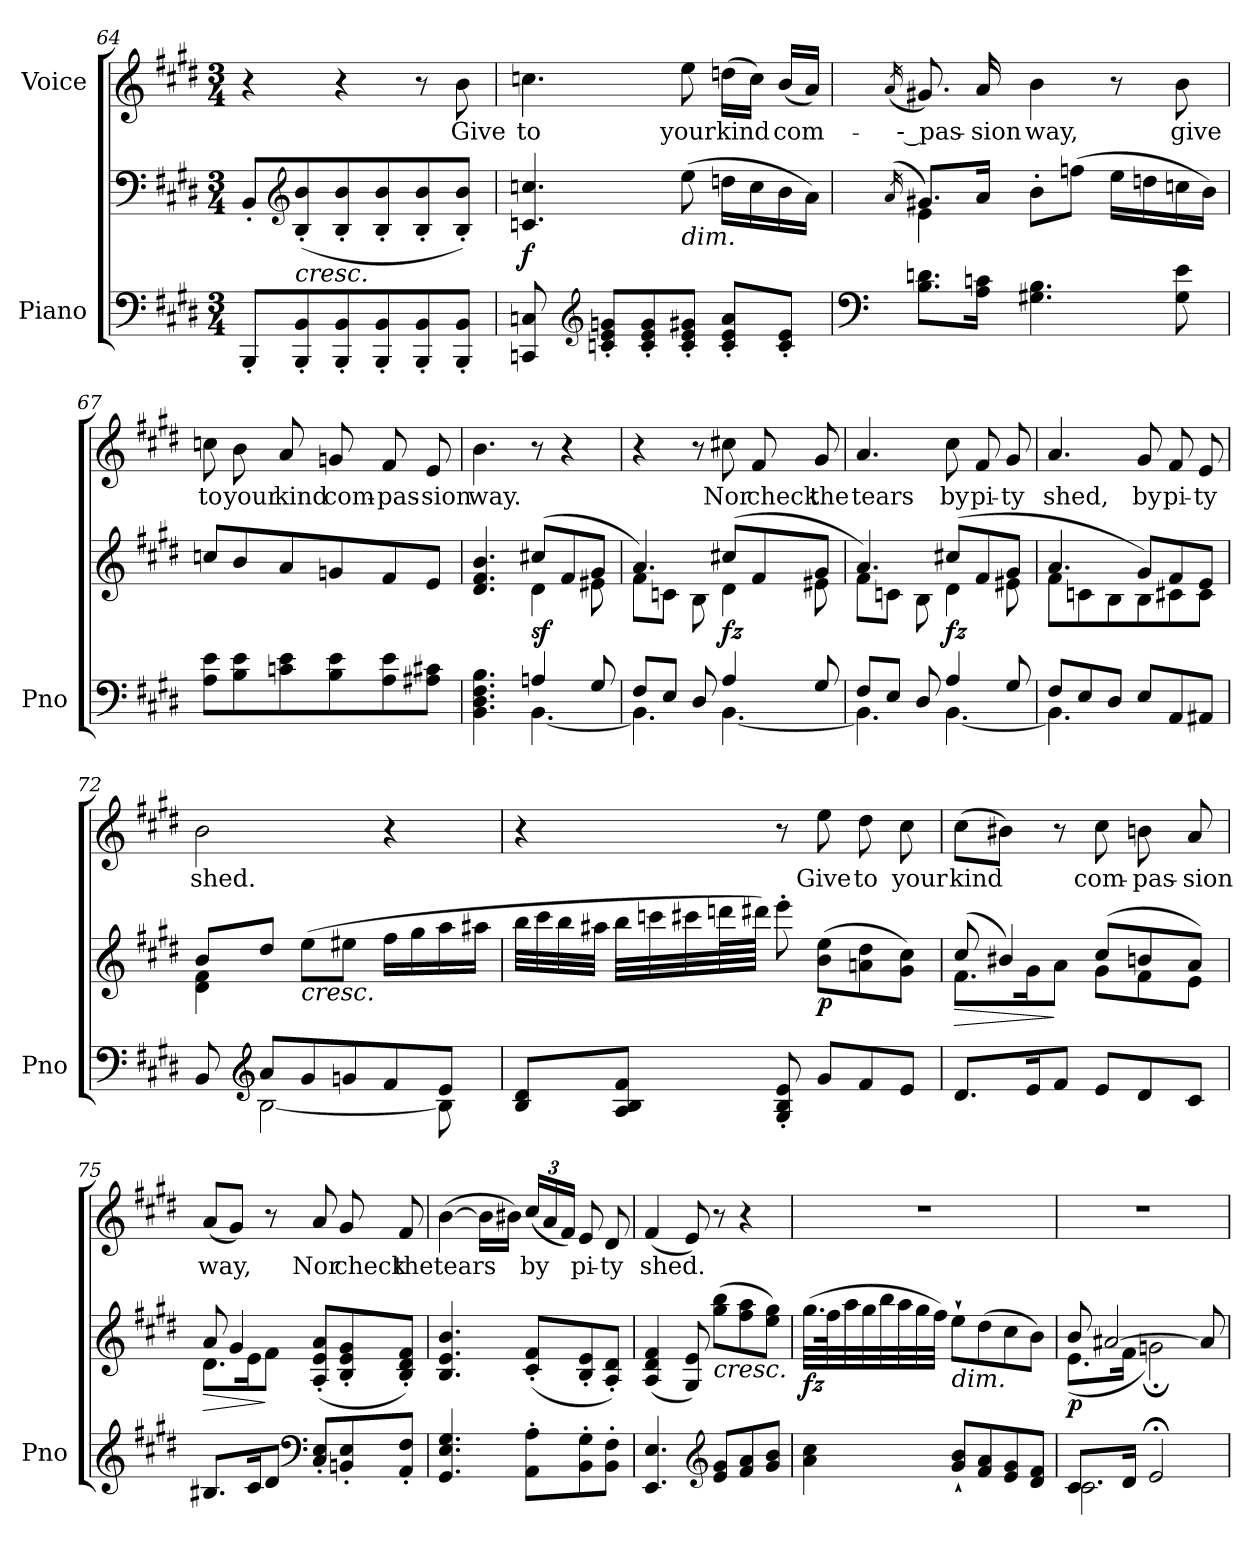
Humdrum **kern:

**kern	**kern	**dynam	**kern	**text
*part2	*part2	*part2	*part1	*part1
*staff3	*staff2	*staff2/3	*staff1	*staff1
*I"Piano	*	*	*I"Voice	*
*I'Pno	*	*	*	*
*clefF4	*clefF4	*	*clefG2	*
*k[f#c#g#d#]	*k[f#c#g#d#]	*	*k[f#c#g#d#]	*
*M3/4	*M3/4	*	*M3/4	*
=64	=64	=64	=64	=64
8BBB'/L	8BB'/L	.	4r	.
*	*clefG2	*	*	*
!	!LO:TX:b:i:t=cresc.	!	!	!
8BBB/' 8BB/'	(8B/' 8b/'	.	.	.
8BBB/' 8BB/'	8B/' 8b/'	.	4r	.
8BBB/' 8BB/'	8B/' 8b/'	.	.	.
8BBB/' 8BB/'	8B/' 8b/'	.	8r	.
8BBB/' 8BB/'J	8B/' 8b/'J)	.	8b\	Give
=65	=65	=65	=65	=65
!	!	!LO:DY:b	!	!
8CCn/ 8Cn/	4.cn/ 4.ccn/	f	4.ccn\	to
*clefG2	*	*	*	*
8cn/' 8e/' 8gn/'L	.	.	.	.
8c/' 8e/' 8g/'	.	.	.	.
!	!LO:TX:b:i:t=dim.	!	!	!
8c/' 8e/' 8g#X/'J	(8ee\	.	8ee\	your
8c/' 8e/' 8a/'L	16ddn\LL	.	(16ddn\LL	kind
.	16cc\	.	16cc\JJ)	.
8c/' 8e/'J	16b\	.	(16b/LL	com-
.	16a\JJ)	.	16a/JJ)	.
=66	=66	=66	=66	=66
*clefF4	*	*	*	*
.	(>16qa/	.	(16qa/	.
*	*^	*	*	*
8.B\ 8.dn\L	8.g#X/L)	4e\	.	8.g#X/)	-- pas-
16A\ 16cn\Jk	16a/Jk	.	.	16a/	-sion
4.G#X\ 4.B\	8b'\L	2ryy	.	4b\	way,
.	(8ffn\J	.	.	.	.
.	16ee\LL	.	.	8r	.
.	16ddn\	.	.	.	.
8G#\ 8e\	16ccn\	.	.	8b\	give
.	16b\JJ)	.	.	.	.
*	*v	*v	*	*	*
=67	=67	=67	=67	=67
8A\ 8e\L	8ccn/L	.	8ccn\	to
8B\ 8e\	8b/	.	8b\	your
8cn\ 8e\	8a/	.	8a/	kind
8B\ 8e\	8gn/	.	8gn/	com-
8A\ 8e\	8f#/	.	8f#/	-pas-
8A#X\ 8c#X\J	8e/J	.	8e/	-sion
=68	=68	=68	=68	=68
*^	*^	*	*	*
4.BB\ 4.D#\ 4.F#\ 4.B\	4.ryy	4.d#/ 4.f#/ 4.b/	4.ryy	.	4.b\	way.
!	!	!	!	!LO:DY:b	!	!
4An/	[4.BB\	(8cc#X/L	4d#\	sf	8r	.
.	.	8f#/	.	.	4r	.
8G#/	.	8g#/J	8e#X\	.	.	.
=69	=69	=69	=69	=69	=69	=69
8F#/L	4.BB\]	4.a/)	8f#\L	.	4r	.
8E/J	.	.	8cn\J	.	.	.
8D#/	.	.	8B\	.	8r	.
!	!	!	!	!LO:DY:b	!	!
4A/	[4.BB\	(8cc#X/L	4d#\	fz	8cc#X\	Nor
.	.	8f#/	.	.	8f#/	check
8G#/	.	8g#/J	8e#X\	.	8g#/	the
=70	=70	=70	=70	=70	=70	=70
8F#/L	4.BB\]	4.a/)	8f#\L	.	4.a/	tears
8E/J	.	.	8cn\J	.	.	.
8D#/	.	.	8B\	.	.	.
!	!	!	!	!LO:DY:b	!	!
4A/	[4.BB\	(8cc#X/L	4d#\	fz	8cc#\	by
.	.	8f#/	.	.	8f#/	pi-
8G#/	.	8g#/J	8e#X\	.	8g#/	-ty
=71	=71	=71	=71	=71	=71	=71
8F#/L	4.BB\]	4.a/	8f#\L	.	4.a/	shed,
8E/	.	.	8cn\	.	.	.
8D#/J	.	.	8B\	.	.	.
8E/L	4.ryy	8g#/L)	8B\	.	8g#/	by
8AA/	.	8f#/	8c#X\	.	8f#/	pi-
8AA#X/J	.	8e/J	8c#\J	.	8e/	-ty
=72	=72	=72	=72	=72	=72	=72
8BB/	8ryy	8b/L	4d#\ 4f#\	.	2b\	shed.
*clefG2	*	*	*	*	*	*
8a/L	[2B\	8dd#/J	.	.	.	.
!	!	!LO:TX:b:i:t=cresc.	!	!	!	!
8g#/	.	(8ee\L	2ryy	.	.	.
8gn/	.	8ee#X\J	.	.	.	.
8f#/	.	16ff#\LL	.	.	4r	.
.	.	16gg#\	.	.	.	.
8e/J	8B\]	16aa\	.	.	.	.
.	.	16aa#X\JJ	.	.	.	.
*v	*v	*	*	*	*	*
*	*v	*v	*	*	*
=73	=73	=73	=73	=73
8B/ 8d#/L	32bb\LLL	.	4r	.
.	32ccc#\	.	.	.
.	32bb\	.	.	.
.	32aa#X\JJJ	.	.	.
8A/ 8B/ 8f#/J	32bb\LLL	.	.	.
.	32cccn\	.	.	.
.	32ccc#X\	.	.	.
.	64dddn\L	.	.	.
.	64ddd#X\JJJJ)	.	.	.
8G#/' 8B/' 8e/'	8eee'\	.	8r	.
!	!	!LO:DY:b	!	!
8g#/L	(>8b\ 8ee\L	p	8ee\	Give
8f#/	8an\ 8dd#\	.	8dd#\	to
8e/J	8g#\ 8cc#\J)	.	8cc#\	your
=74	=74	=74	=74	=74
!	!	!LO:HP:b	!	!
*	*^	*	*	*
8.d#/L	(8cc#/	8.f#\L	>	(8cc#\L	kind
.	4b#X/)	.	.	8b#X\J)	.
16e/K	.	16g#\K	.	.	.
8f#/J	.	8a\J	]	8r	.
8e/L	(8cc#/L	8g#\L	.	8cc#\	com-
8d#/	8bn/	8f#\	.	8bn\	-pas-
8c#/J	8a/J)	8e\J	.	8a/	-sion
=75	=75	=75	=75	=75	=75
!	!	!	!LO:HP:b	!	!
8.B#X/L	8a/	8.d#\L	>	(8a/L	way,
.	4g#/	.	.	8g#/J)	.
16c#/K	.	16e\K	.	.	.
8d#/J	.	8f#\J	]	8r	.
*clefF4	*	*	*	*	*
8C#/' 8E/'L	(8A/' 8e/' 8a/'L	4.ryy	.	8a/	Nor
8BBn/' 8E/'	8B/' 8e/' 8g#/'	.	.	8g#/	check
8AA/' 8F#/'J	8B/' 8d#/' 8f#/'J)	.	.	8f#/	the
*	*v	*v	*	*	*
=76	=76	=76	=76	=76
4.GG#/ 4.E/ 4.G#/	4.B/ 4.e/ 4.b/	.	([4b\	tears
.	.	.	16b\LL]	.
.	.	.	16b#X\JJ)	.
*	*	*	*Xbrackettup	*
8AA\' 8A\'L	(8c#/' 8f#/'L	.	(24cc#/LL	by
.	.	.	24a/	.
.	.	.	24f#/JJ)	.
8BB\' 8G#\'	8B/' 8e/'	.	8e/	pi-
8BB\' 8F#\'J	8A/' 8d#/'J)	.	8d#/	-ty
=77	=77	=77	=77	=77
4.EE/ 4.E/	(4A/ 4d#/ 4f#/	.	(4f#/	shed.
.	8G#/ 8e/)	.	8e/)	.
*clefG2	*	*	*	*
!	!LO:TX:b:i:t=cresc.	!	!	!
8e/ 8g#/L	(8gg#\ 8bb\L	.	8r	.
8f#/ 8a/	8ff#\ 8aa\	.	4r	.
8g#/ 8b/J	8ee\ 8gg#\J)	.	.	.
=78	=78	=78	=78	=78
!	!	!LO:DY:b	!	!
4a\ 4cc#\	(32.gg#\LLL	fz	2.r	.
.	64ff#\K	.	.	.
.	32aa\	.	.	.
.	32gg#\	.	.	.
.	32bb\	.	.	.
.	32aa\	.	.	.
.	32gg#\	.	.	.
.	32ff#\JJJ)	.	.	.
!	!LO:TX:b:i:t=dim.	!	!	!
8g#/` 8b/`L	8ee`\L	.	.	.
8f#/ 8a/	(8dd#\	.	.	.
8e/ 8g#/	8cc#\	.	.	.
8d#/ 8f#/J	8b\J)	.	.	.
=79	=79	=79	=79	=79
*^	*^	*	*	*
!	!	!	!	!LO:DY:b	!	!
8.c#/L	2.c#\	8b/	(8.e\L	p	2.r	.
.	.	[2a#X/	.	.	.	.
16d#/Jk	.	.	16f#\Jk	.	.	.
2e;/	.	.	2gn;\)	.	.	.
.	.	8a#/]	.	.	.	.
*v	*v	*	*	*	*	*
*	*v	*v	*	*	*
=	=	=	=	=
*-	*-	*-	*-	*-
